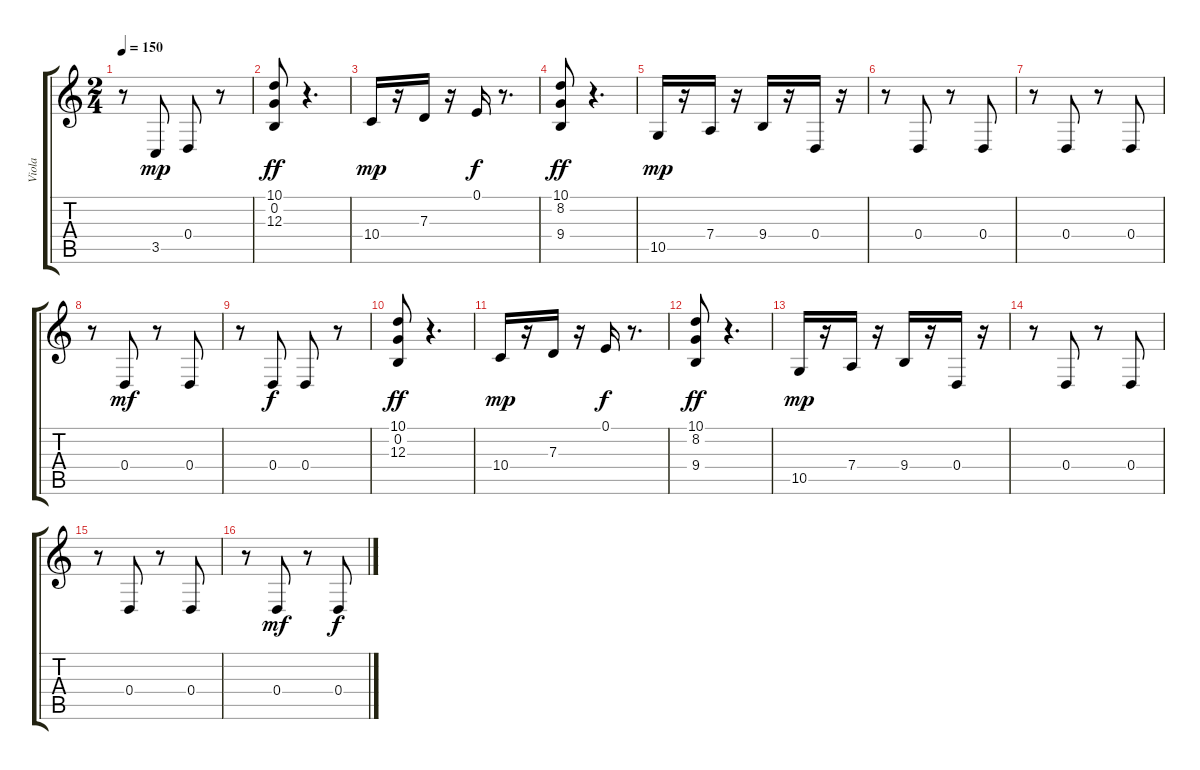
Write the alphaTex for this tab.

\track ("Viola" "Viola") {instrument stringensemble1}
\staff {score tabs}
\tuning (E4 B3 G3 D3 A2 E2) {hide}
\ts (2 4)
\tempo 150
\clef g2
\ks c
r.8{dy mp} 3.5.8 0.4.8 r.8 |
(10.1 0.2 12.3).8{dy ff} r.4{d} |
10.4.16{dy mp} r.16 7.3.16 r.16 0.1.16{dy f} r.8{d} |
(10.1 8.2 9.4).8{dy ff} r.4{d} |
10.5.16{dy mp} r.16 7.4.16 r.16 9.4.16 r.16 0.4.16 r.16 |
r.8 0.4.8 r.8 0.4.8 |
r.8 0.4.8 r.8 0.4.8 |
r.8 0.4.8{dy mf} r.8 0.4.8 |
r.8 0.4.8{dy f} 0.4.8 r.8 |
(10.1 0.2 12.3).8{dy ff} r.4{d} |
10.4.16{dy mp} r.16 7.3.16 r.16 0.1.16{dy f} r.8{d} |
(10.1 8.2 9.4).8{dy ff} r.4{d} |
10.5.16{dy mp} r.16 7.4.16 r.16 9.4.16 r.16 0.4.16 r.16 |
r.8 0.4.8 r.8 0.4.8 |
r.8 0.4.8 r.8 0.4.8 |
r.8 0.4.8{dy mf} r.8 0.4.8{dy f}
